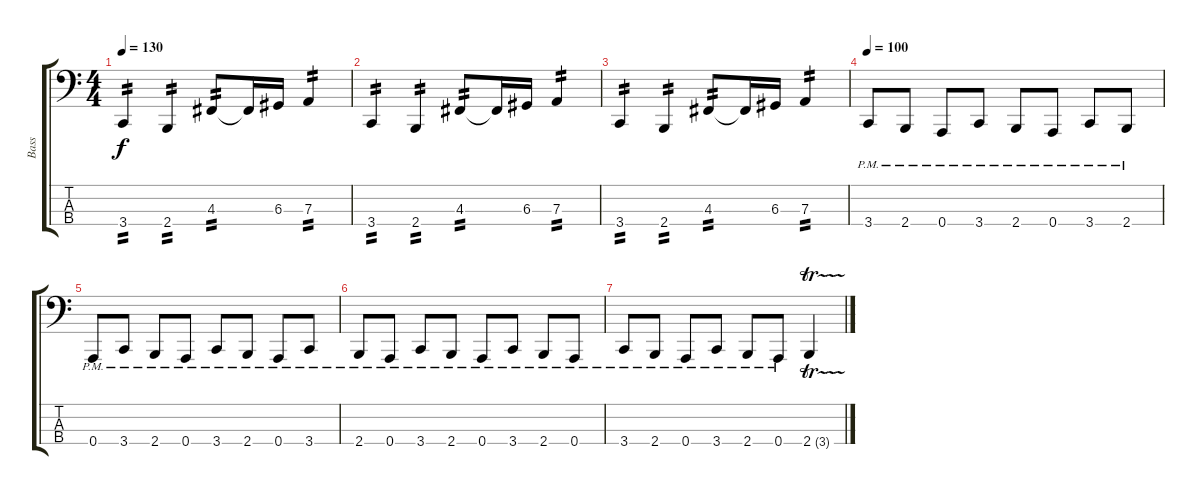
\track ("Bass" "Bass") {instrument distortionguitar}
\staff {score tabs}
\tuning (C2 G1 D1 A0) {hide}
\ts (4 4)
\tempo 130
\clef f4
\ks c
3.4.4{tp 2 dy f} 2.4.4{tp 2} 4.3.8{tp 2} 4.3{t}.16 6.3.16 7.3.4{tp 2} |
3.4.4{tp 2} 2.4.4{tp 2} 4.3.8{tp 2} 4.3{t}.16 6.3.16 7.3.4{tp 2} |
3.4.4{tp 2} 2.4.4{tp 2} 4.3.8{tp 2} 4.3{t}.16 6.3.16 7.3.4{tp 2} |
\tempo 100
3.4{pm}.8 2.4{pm}.8 0.4{pm}.8 3.4{pm}.8 2.4{pm}.8 0.4{pm}.8 3.4{pm}.8 2.4{pm}.8 |
0.4{pm}.8 3.4{pm}.8 2.4{pm}.8 0.4{pm}.8 3.4{pm}.8 2.4{pm}.8 0.4{pm}.8 3.4{pm}.8 |
2.4{pm}.8 0.4{pm}.8 3.4{pm}.8 2.4{pm}.8 0.4{pm}.8 3.4{pm}.8 2.4{pm}.8 0.4{pm}.8 |
3.4{pm}.8 2.4{pm}.8 0.4{pm}.8 3.4{pm}.8 2.4{pm}.8 0.4{pm}.8 2.4{tr (3 32)}.4
